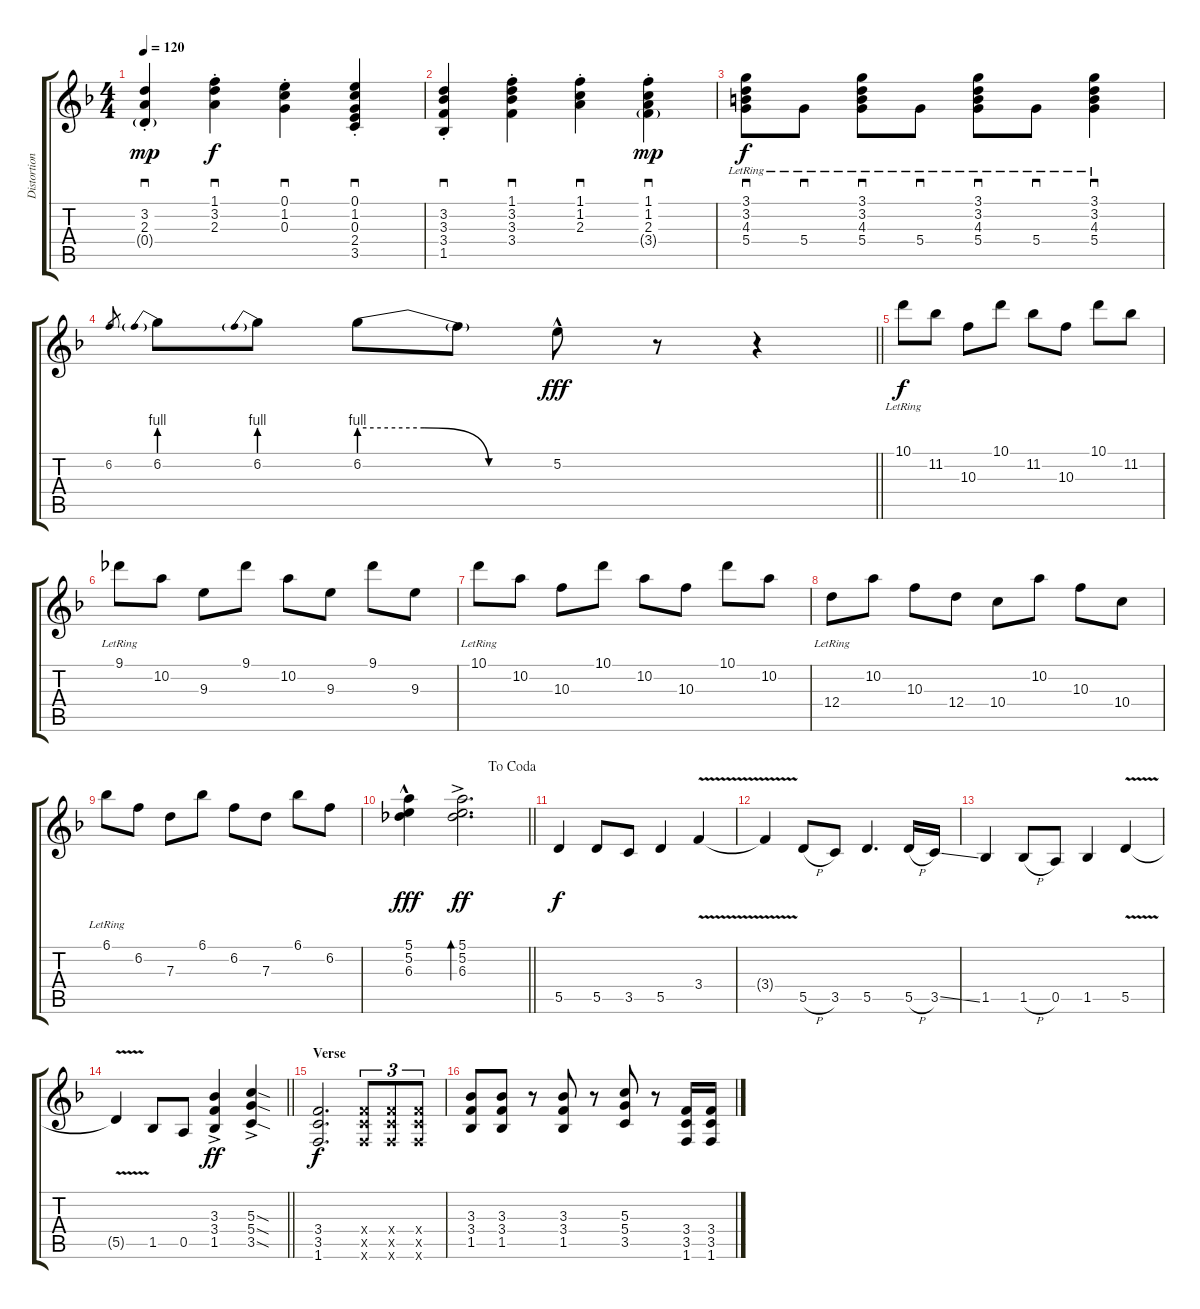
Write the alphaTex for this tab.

\track ("Distortion Gtr." "Distortion") {instrument distortionguitar}
\staff {score tabs}
\tuning (E4 B3 G3 D3 A2 E2) {hide}
\ts (4 4)
\tempo 120
\clef g2
\ks f
(3.2{st} 2.3{st} 0.4{g st}).4{sd dy mp} (1.1{st} 3.2{st} 2.3{st}).4{sd dy f} (0.1{st} 1.2{st} 0.3{st}).4{sd} (0.1{st} 1.2{st} 0.3{st} 2.4{st} 3.5{st}).4{sd} |
(3.2{st} 3.3{st} 3.4{st} 1.5{st}).4{sd} (1.1{st} 3.2{st} 3.3{st} 3.4{st}).4{sd} (1.1{st} 1.2{st} 2.3{st}).4{sd} (1.1{st} 1.2{st} 2.3{st} 3.4{g st}).4{sd dy mp} |
(3.1{lr} 3.2{lr} 4.3{lr} 5.4{lr}).8{sd dy f} 5.4{lr}.8{sd} (3.1{lr} 3.2{lr} 4.3{lr} 5.4{lr}).8{sd} 5.4{lr}.8{sd} (3.1{lr} 3.2{lr} 4.3{lr} 5.4{lr}).8{sd} 5.4{lr}.8{sd} (3.1{lr} 3.2{lr} 4.3{lr} 5.4{lr}).4{sd} |
\barLineRight lightlight
6.2.8{gr} 6.2{be (prebend 0 4 60 4)}.8 6.2{be (prebend 0 4 60 4)}.8 6.2{be (custom 0 4 20 4 40 0 60 0)}.8 6.2{t}.8 5.2{hac}.8{dy fff} r.8 r.4 |
10.1{lr}.8{dy f} 11.2.8 10.3.8 10.1.8 11.2.8 10.3.8 10.1.8 11.2.8 |
9.1{lr}.8 10.2.8 9.3.8 9.1.8 10.2.8 9.3.8 9.1.8 9.3.8 |
10.1{lr}.8 10.2.8 10.3.8 10.1.8 10.2.8 10.3.8 10.1.8 10.2.8 |
12.4{lr}.8 10.2.8 10.3.8 12.4.8 10.4.8 10.2.8 10.3.8 10.4.8 |
6.1{lr}.8 6.2.8 7.3.8 6.1.8 6.2.8 7.3.8 6.1.8 6.2.8 |
\jump dacoda
\barLineRight lightlight
(5.1{hac} 5.2{hac} 6.3{hac}).4{dy fff} (5.1{ac} 5.2{ac} 6.3{ac}).2{d bd 30 dy ff} |
5.5.4{dy f} 5.5.8 3.5.8 5.5.4 3.4{v}.4 |
3.4{t}.4 5.5{h}.8 3.5.8 5.5.4{d} 5.5{h}.16 3.5{ss}.16 |
1.5.4 1.5{h}.8 0.5.8 1.5.4 5.5{v}.4 |
\barLineRight lightlight
5.5{t}.4 1.5.8 0.5.8 (3.3{ac} 3.4{ac} 1.5{ac}).4{dy ff} (5.3{sod ac} 5.4{sod ac} 3.5{sod ac}).4 |
\section ("" "Verse")
(3.4 3.5 1.6).2{d dy f} (3.4{x} 3.5{x} 1.6{x}).8{tu (3 2)} (3.4{x} 3.5{x} 1.6{x}).8{tu (3 2)} (3.4{x} 3.5{x} 1.6{x}).8{tu (3 2)} |
(3.3 3.4 1.5).8 (3.3 3.4 1.5).8 r.8 (3.3 3.4 1.5).8 r.8 (5.3 5.4 3.5).8 r.8 (3.4 3.5 1.6).16 (3.4 3.5 1.6).16
